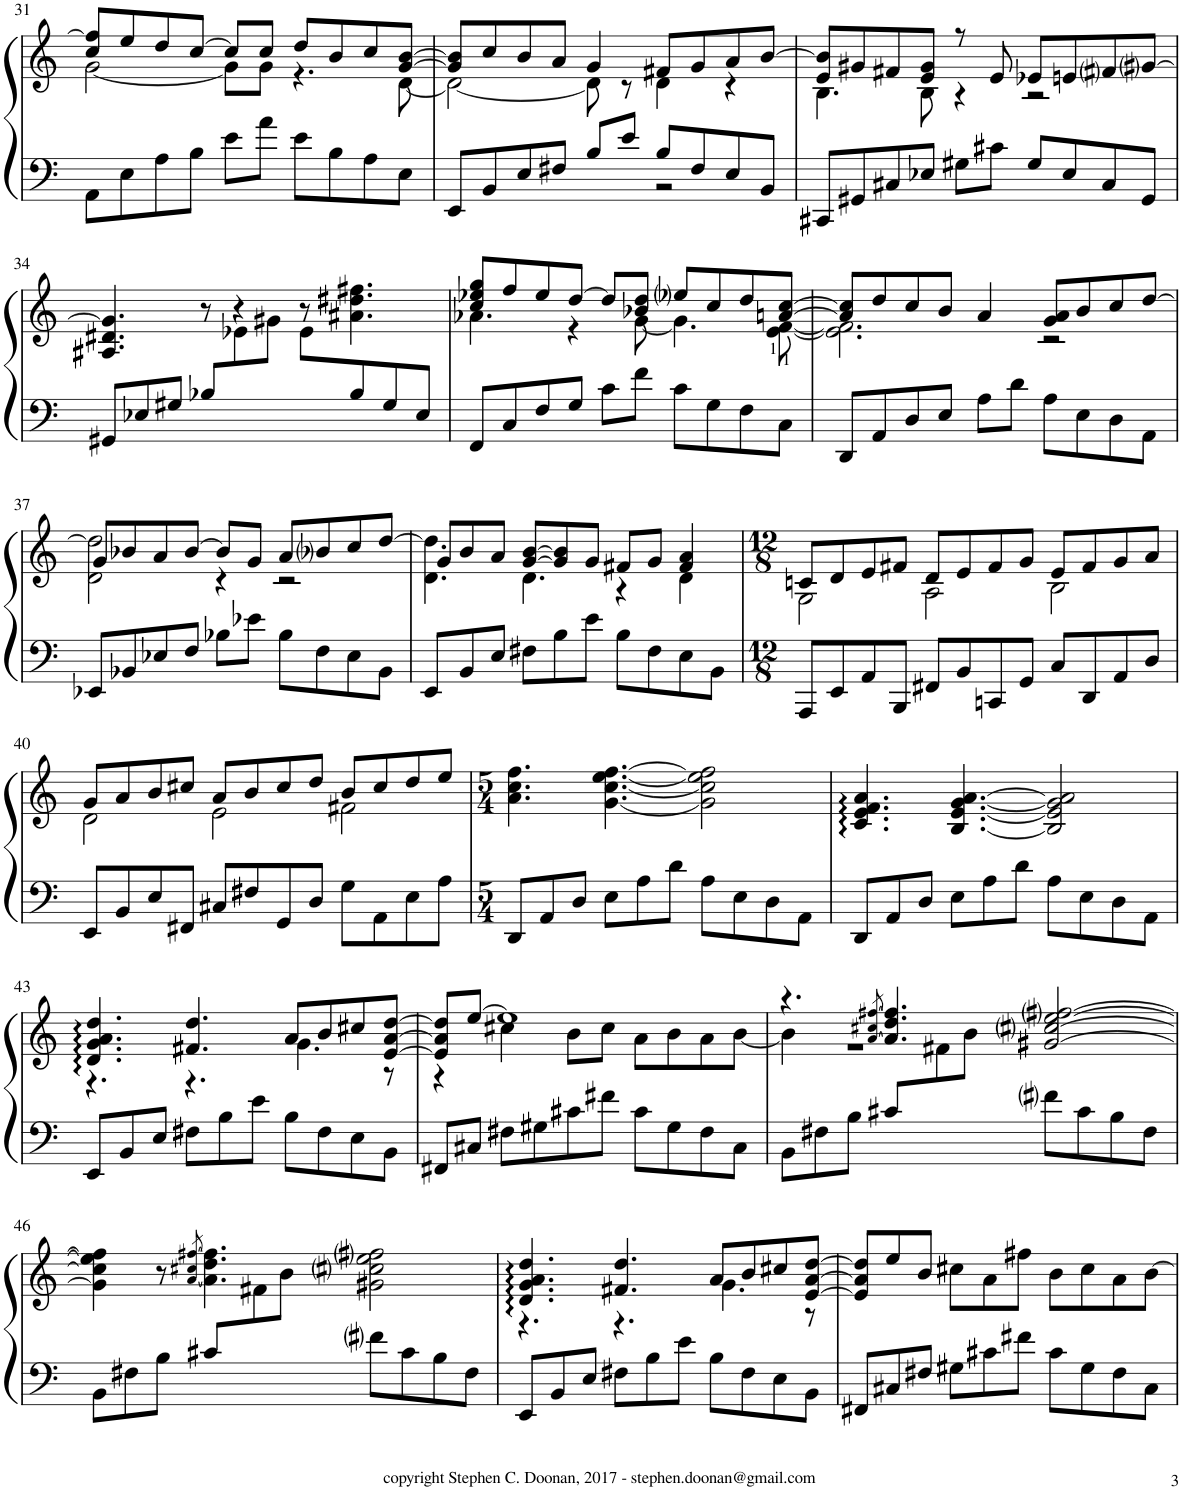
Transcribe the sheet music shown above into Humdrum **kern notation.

**kern	**kern
*part1	*part1
*staff2	*staff1
*I"Piano	*
*I'Pno.	*
!!LO:PB:g=z
*clefF4	*clefG2
*k[]	*k[]
*M5/4	*M5/4
=31	=31
*	*^
8AA\L	8cc/ 8ff#/]L	[2g\
8E\	8ee/	.
8A\	8dd/	.
8B\J	[8cc/J	.
8e\L	8cc/L]	8g\L]
8a\J	8cc/J	8g\J
8e\L	8dd/L	4.r
8B\	8b/	.
8A\	8cc/	.
8E\J	[8g/ [8b/J	[8d\
=32	=32	=32
*^	*	*
8EE/L	2.ryy	8g/] 8b/]L	2d\_
8BB/	.	8cc/	.
8E/	.	8b/	.
8F#X/J	.	8a/J	.
8B/L	.	4g/	8d\]
8e/J	.	.	8r
8B/L	2r	8f#X/L	4d\
8F#/	.	8g/	.
8E/	.	8a/	4r
8BB/J	.	[8b/J	.
*v	*v	*	*
=33	=33	=33
8CC#X/L	8e/ 8b/]L	4.B\
8GG#X/	8g#X/	.
8C#X/	8f#X/	.
8E-X/J	8e/ 8g#/J	8B\
8G#X\L	8r	4r
8c#X\J	8e/	.
8G#/L	8e-X/L	2r
8E-/	8en/	.
8C#/	8f#i/	.
8GG#/J	[8g#i/J	.
!!LO:LB:g=z	!!
=34	=34	=34
8GG#X/L	4.A#X/ 4.d#X/ 4.g#/]	2ryy
8E-X/	.	.
8G#X/J	.	.
8B-X/L	8r	.
4.ryy	4r	8e-X\
.	.	8g#X\J
.	8r	8e-\L
8B-/	4.a#X\ 4.dd#X\ 4.ff#X\	4.ryy
8G#/	.	.
8E-/J	.	.
=35	=35	=35
8FF/L	8cc/ 8ee-X/ 8gg/L	4.a-X\
8C/	8ff/	.
8F/	8ee-/	.
8G/J	[8dd/J	4r
8c\L	8dd/L]	.
8f\J	8b-X/ 8dd/J	[8g\
8c\L	8ee-i/L	4.g\]
8G\	8cc/	.
8F\	8dd/	.
8C\J	[8an/ [8cc/J	[8e\ [8f\
=36	=36	=36
8DD/L	8a/] 8cc/]L	2.e\] 2.f\]
8AA/	8dd/	.
8D/	8cc/	.
8E/J	8b/J	.
8A\L	4a/	.
8d\J	.	.
8A\L	8g/ 8a/L	2r
8E\	8b/	.
8D\	8cc/	.
8AA\J	[8dd/J	.
!!LO:LB:g=z	!!
=37	=37	=37
8EE-X/L	8g/L	2d\ 2dd\]
8BB-X/	8b-X/	.
8E-X/	8a/	.
8F/J	[8b-/J	.
8B-X\L	8b-/L]	4r
8e-X\J	8g/J	.
8B-\L	8a/L	2r
8F\	8b-i/	.
8E-\	8cc/	.
8BB-\J	[8dd/J	.
=38	=38	=38
8EE/L	8g/L	4.d\ 4.dd\]
8BB/	8b/	.
8E/J	8a/J	.
8F#X\L	[8g/ [8b/L	4.d\
8B\	8g/] 8b/]	.
8e\J	8g/J	.
8B\L	8f#X/L	4r
8F#\	8g/J	.
8E\	4f#/ 4a/	4d\
8BB\J	.	.
=39	=39	=39
*M12/8	*M12/8	*
8AAA/L	8cn/L	2G\
8EE/	8d/	.
8AA/	8e/	.
8BBB/J	8f#X/J	.
8FF#X/L	8d/L	2A\
8BB/	8e/	.
8CCn/	8f#/	.
8GG/J	8g/J	.
8C/L	8e/L	2B\
8DD/	8f#/	.
8AA/	8g/	.
8D/J	8a/J	.
!!LO:LB:g=z	!!
=40	=40	=40
8EE/L	8g/L	2d\
8BB/	8a/	.
8E/	8b/	.
8FF#X/J	8cc#X/J	.
8C#X/L	8a/L	2e\
8F#X/	8b/	.
8GG/	8cc#/	.
8D/J	8dd/J	.
8G\L	8b/L	2f#X\
8AA\	8cc#/	.
8E\	8dd/	.
8A\J	8ee/J	.
*	*v	*v
=41	=41
*M5/4	*M5/4
8DD/L	4.a\ 4.cc\ 4.ff\
8AA/	.
8D/J	.
8E\L	[4.g\ [4.cc\ [4.ee\ [4.ff\
8A\	.
8d\J	.
8A\L	2g\] 2cc\] 2ee\] 2ff\]
8E\	.
8D\	.
8AA\J	.
=42	=42
8DD/L	4.c/ 4.e/ 4.f/ 4.a/
8AA/	.
8D/J	.
8E\L	[4.B/ [4.e/ [4.g/ [4.a/
8A\	.
8d\J	.
8A\L	2B/] 2e/] 2g/] 2a/]
8E\	.
8D\	.
8AA\J	.
!!LO:LB:g=z
=43	=43
*	*^
8EE/L	4.d/ 4.g/ 4.a/ 4.dd/	4.r
8BB/	.	.
8E/J	.	.
8F#X\L	4.f#X/ 4.dd/	4.r
8B\	.	.
8e\J	.	.
8B\L	8a/L	4.g\
8F#\	8b/	.
8E\	8cc#X/	.
8BB\J	[8e/ [8a/ [8dd/J	8r
=44	=44	=44
8FF#X/L	8e/] 8a/] 8dd/]L	4r
8C#X/J	[8ee/J	.
8F#X\L	1ee]	4cc#X\
8G#X\	.	.
8c#X\	.	8b\L
8f#X\J	.	8cc#\J
8c#\L	.	8a\L
8G#\	.	8b\
8F#\	.	8a\
8C#\J	.	[8b\J
=45	=45	=45
*	*	*^
8BB\L	4.r	4b\]	2ryy
8F#X\	.	.	.
8B\J	.	1r	.
.	[8qa/ 8qcc#X/ [8qff#X/	.	.
8c#X/L	4.a/] 4.dd/ 4.ff#/]	.	.
4ryy	.	.	8f#X\
.	.	.	8b\J
8f#i\L	[2g#X/ [2cc#i/ [2ee/ [2ff#i/	.	2ryy
8c#\	.	.	.
8B\	.	.	.
8F#\J	.	.	.
*	*	*v	*v
!!LO:LB:g=z
=46	=46	=46
8BB\L	4g#\] 4cc#\] 4ee\] 4ff#\]	2ryy
8F#X\	.	.
8B\J	8r	.
.	[8qa/ 8qcc#X/ [8qff#X/	.
8c#X/L	4.a\] 4.dd\ 4.ff#\]	.
4ryy	.	8f#X\
.	.	8b\J
8f#i\L	2g#X\ 2cc#i\ 2ee\ 2ff#i\	2ryy
8c#\	.	.
8B\	.	.
8F#\J	.	.
=47	=47	=47
8EE/L	4.d/ 4.g/ 4.a/ 4.dd/	4.r
8BB/	.	.
8E/J	.	.
8F#X\L	4.f#X/ 4.dd/	4.r
8B\	.	.
8e\J	.	.
8B\L	8a/L	4.g\
8F#\	8b/	.
8E\	8cc#X/	.
8BB\J	[8e/ [8a/ [8dd/J	8r
*	*v	*v
=48	=48
8FF#X/L	8e/] 8a/] 8dd/]L
8C#X/	8ee/
8F#X/J	8b/J
8G#X\L	8cc#X\L
8c#X\	8a\
8f#X\J	8ff#X\J
8c#\L	8b\L
8G#\	8cc#\
8F#\	8a\
8C#\J	[8b\J
=	=
*-	*-
